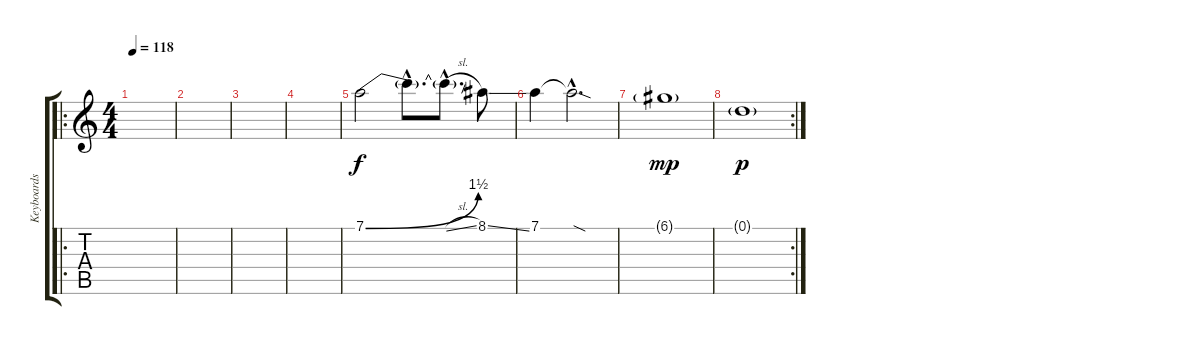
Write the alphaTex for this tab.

\track ("Keyboards III" "Keyboards ") {instrument overdrivenguitar}
\staff {score tabs}
\tuning (D4 A3 F3 C3 G2 C2) {hide}
\ro
\ts (4 4)
\tempo 118
\clef g2
\ks c
|
|
|
|
7.1{be (bend 0 0 60 6)}.2{volume 14 balance 8 instrument lead2sawtooth} 7.1{hac t}.8{d} 7.1{sl hac t}.8{d} 8.1{ss}.8 |
7.1.4 7.1{sod hac t}.2{d} |
6.1{g}.1{dy mp} |
\rc 2
0.1{g}.1{dy p}
